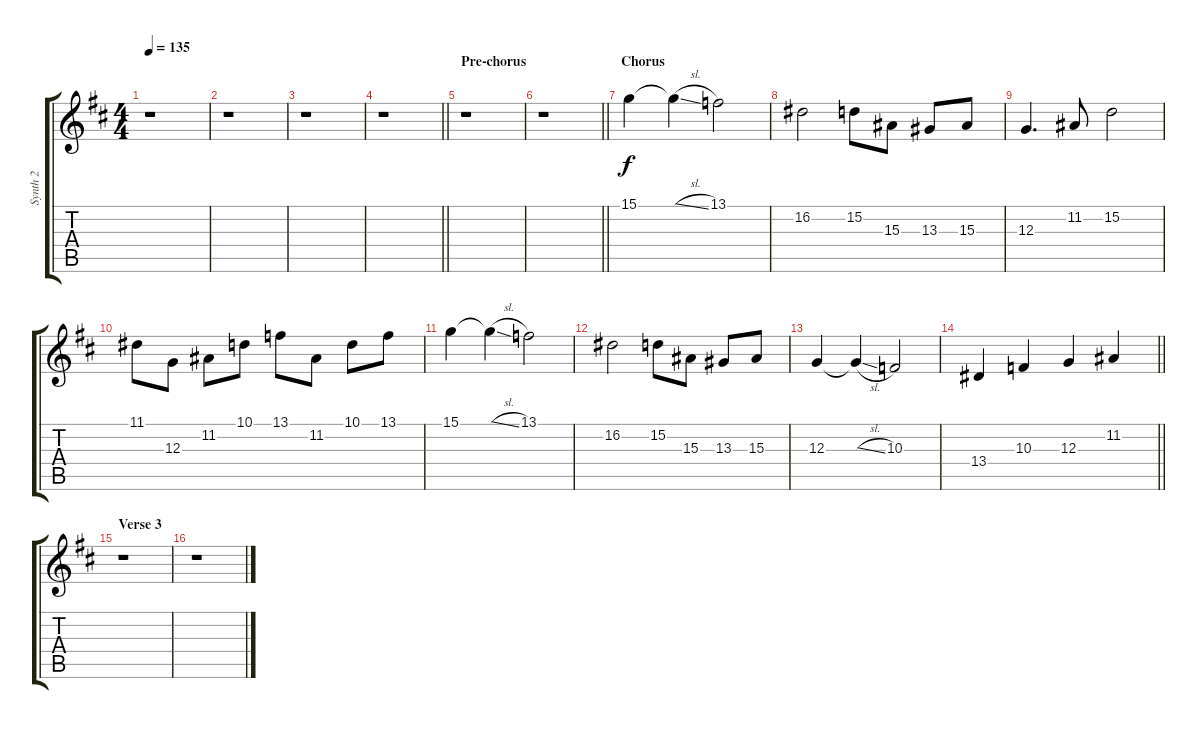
\track ("Synth 2" "Synth 2") {instrument lead2sawtooth}
\staff {score tabs}
\tuning (E4 B3 G3 D3 A2 E2) {hide}
\ts (4 4)
\tempo 135
\clef g2
\ks d
r.1{dy f} |
r.1 |
r.1 |
\barLineRight lightlight
r.1 |
\section ("" "Pre-chorus")
r.1 |
\barLineRight lightlight
r.1 |
\section ("" "Chorus")
15.1.4 15.1{sl t}.4 13.1.2 |
16.2.2 15.2.8 15.3.8 13.3.8 15.3.8 |
12.3.4{d} 11.2.8 15.2.2 |
11.1.8 12.3.8 11.2.8 10.1.8 13.1.8 11.2.8 10.1.8 13.1.8 |
15.1.4 15.1{sl t}.4 13.1.2 |
16.2.2 15.2.8 15.3.8 13.3.8 15.3.8 |
12.3.4 12.3{sl t}.4 10.3.2 |
\barLineRight lightlight
13.4.4 10.3.4 12.3.4 11.2.4 |
\section ("" "Verse 3")
r.1 |
r.1
